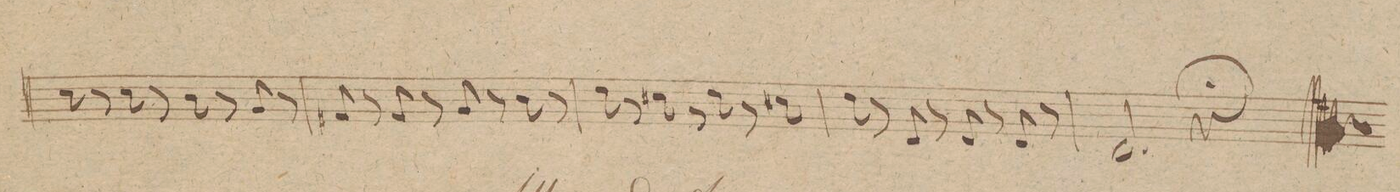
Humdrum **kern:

**kern	**dynam
*I"Alto Viola.	*
*clefC3	*
*k[]	*
*met(c|)	*
*M2/2	*
8d\	.
8r	.
8d\	.
8r	.
8c\	.
8r	.
8A/	.
8r	.
=48	=48
8G#X/	.
8r	.
8G#/	.
8r	.
8A/	.
8r	.
8c\	.
8r	.
=49	=49
8e\	.
8r	.
8d#X\	.
8r	.
8e\	.
8r	.
8d#X\	.
8r	.
=50	=50
8e\	.
8r	.
8E/	.
8r	.
8E/	.
8r	.
8E/	.
8r	.
=51	=51
2.E/	.
4r;	.
==	==
*-	*-
